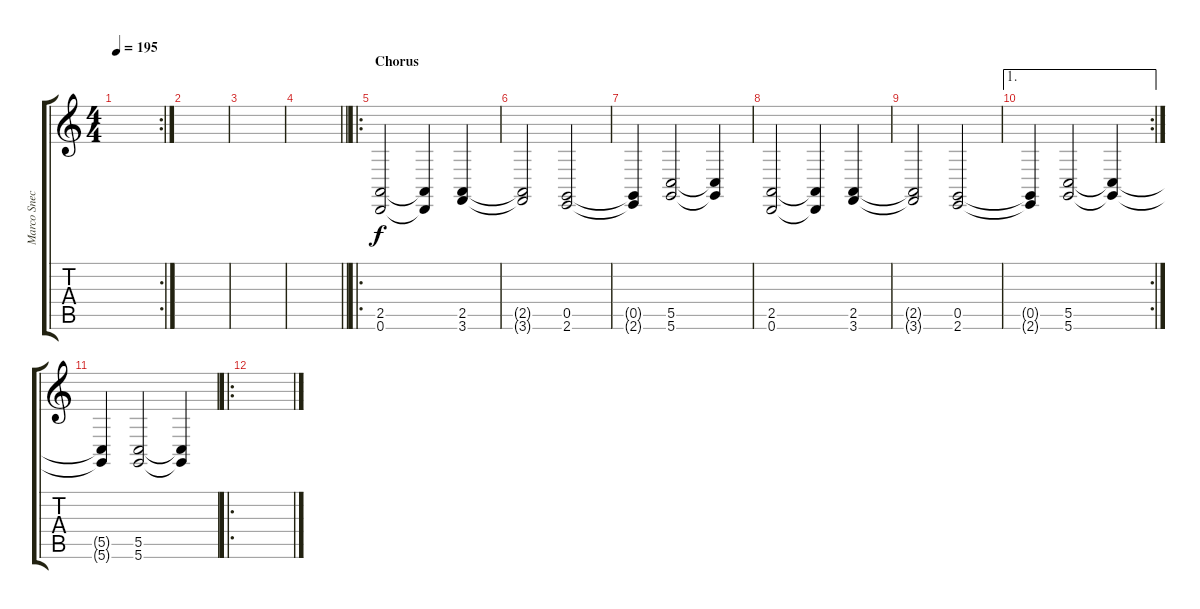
\track ("Marco Sneck Choir Aahs" "Marco Snec") {instrument choiraahs}
\staff {score tabs}
\tuning (D4 A3 F3 C3 G2 D2) {hide}
\rc 2
\ts (4 4)
\tempo 195
\clef g2
\ks c
|
|
|
\barLineRight lightlight
|
\ro
\section ("" "Chorus")
(2.5 0.6).2 (2.5{t} 0.6{t}).4 (2.5 3.6).4 |
(2.5{t} 3.6{t}).2 (0.5 2.6).2 |
(0.5{t} 2.6{t}).4 (5.5 5.6).2 (5.5{t} 5.6{t}).4 |
(2.5 0.6).2 (2.5{t} 0.6{t}).4 (2.5 3.6).4 |
(2.5{t} 3.6{t}).2 (0.5 2.6).2 |
\ae 1
\rc 2
(0.5{t} 2.6{t}).4 (5.5 5.6).2 (5.5{t} 5.6{t}).4 |
(5.5{t} 5.6{t}).4 (5.5 5.6).2 (5.5{t} 5.6{t}).4 |
\ro
